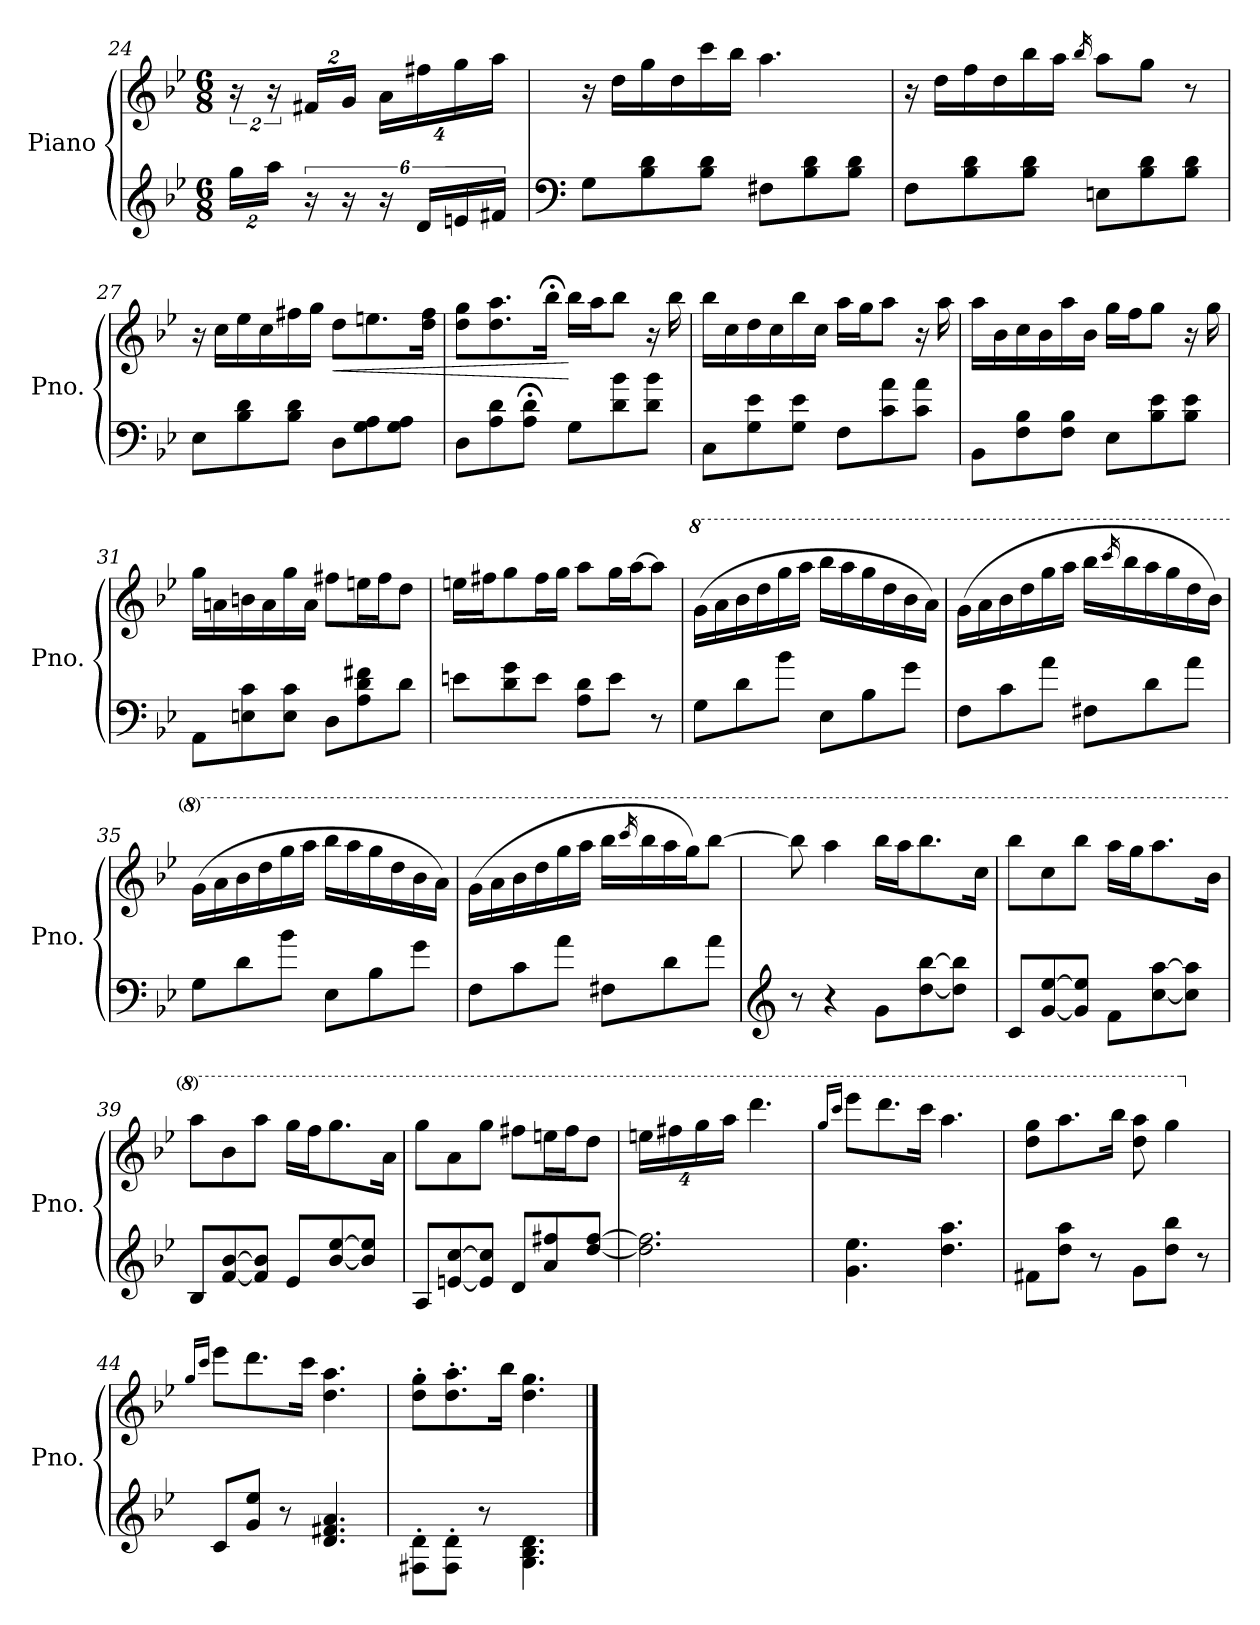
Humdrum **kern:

**kern	**kern	**dynam
*part1	*part1	*part1
*staff2	*staff1	*staff1/2
*I"Piano	*	*
*I'Pno.	*	*
*clefG2	*clefG2	*
*k[b-e-]	*k[b-e-]	*
*M6/8	*M6/8	*
=24	=24	=24
32%3gg\L	32%3r	.
32%3aa\J	32%3r	.
32%3r	32%3f#X/L	.
32%3r	32%3g/J	.
32%3r	32%3a\L	.
32%3d/L	32%3ff#X\	.
32%3en/	32%3gg\	.
32%3f#X/J	32%3aa\J	.
!!LO:LB:g=z
=25	=25	=25
*clefF4	*	*
8G\L	16r	.
.	16dd\LL	.
8B-\ 8d\	16gg\	.
.	16dd\	.
8B-\ 8d\J	16ccc\	.
.	16bb-\JJ	.
8F#X\L	4.aa\	.
8B-\ 8d\	.	.
8B-\ 8d\J	.	.
=26	=26	=26
8F\L	16r	.
.	16dd\LL	.
8B-\ 8d\	16ff\	.
.	16dd\	.
8B-\ 8d\J	16bb-\	.
.	16aa\JJ	.
.	16qbb-/	.
8En\L	8aa\L	.
8B-\ 8d\	8gg\J	.
8B-\ 8d\J	8r	.
=27	=27	=27
8E-\L	16r	.
.	16cc\LL	.
8B-\ 8d\	16ee-\	.
.	16cc\	.
8B-\ 8d\J	16ff#X\	.
.	16gg\JJ	.
!	!	!LO:HP:b
8D\L	8dd\L	<
8G\ 8A\	8.een\	.
8G\ 8A\J	.	.
.	16dd\ 16ff#\Jk	.
=28	=28	=28
8D\L	8dd\ 8gg\L	.
8A\ 8d\	8.dd\ 8.aa\	.
8A\;< 8d\;<J	.	.
.	16bb-;<\Jk	.
8G\L	16bb-\LL	[
.	16aa\J	.
8d\ 8b-\	8bb-\J	.
8d\ 8b-\J	16r	.
.	16bb-\	.
!!LO:LB:g=z
=29	=29	=29
8C\L	16bb-\LL	.
.	16cc\	.
8G\ 8e-\	16dd\	.
.	16cc\	.
8G\ 8e-\J	16bb-\	.
.	16cc\JJ	.
8F\L	16aa\LL	.
.	16gg\J	.
8c\ 8a\	8aa\J	.
8c\ 8a\J	16r	.
.	16aa\	.
=30	=30	=30
8BB-\L	16aa\LL	.
.	16b-\	.
8F\ 8B-\	16cc\	.
.	16b-\	.
8F\ 8B-\J	16aa\	.
.	16b-\JJ	.
8E-\L	16gg\LL	.
.	16ff\J	.
8B-\ 8e-\	8gg\J	.
8B-\ 8e-\J	16r	.
.	16gg\	.
=31	=31	=31
8AA\L	16gg\LL	.
.	16an\	.
8En\ 8c\	16bn\	.
.	16a\	.
8E\ 8c\J	16gg\	.
.	16a\JJ	.
8D\L	8ff#X\L	.
8A\ 8d\ 8f#X\	16een\L	.
.	16ff#\J	.
8d\J	8dd\J	.
=32	=32	=32
8en\L	16een\LL	.
.	16ff#X\J	.
8d\ 8g\	8gg\	.
8e\J	16ff#\L	.
.	16gg\JJ	.
8A\ 8d\L	8aa\L	.
8e\J	16gg\L	.
.	[16aa\J	.
8r	8aa\J]	.
!!LO:LB:g=z
=33	=33	=33
*	*8va	*
8G\L	(>16gg\LL	.
.	16aa\	.
8d\	16bb-\	.
.	16ddd\	.
8b-\J	16ggg\	.
.	16aaa\JJ	.
8E-\L	16bbb-\LL	.
.	16aaa\	.
8B-\	16ggg\	.
.	16ddd\	.
8g\J	16bb-\	.
.	16aa\JJ)	.
=34	=34	=34
8F\L	(>16gg\LL	.
.	16aa\	.
8c\	16bb-\	.
.	16ddd\	.
8a\J	16ggg\	.
.	16aaa\JJ	.
8F#X\L	16bbb-\LL	.
.	16qcccc/	.
.	16bbb-\	.
8d\	16aaa\	.
.	16ggg\	.
8a\J	16ddd\	.
.	16bb-\JJ)	.
=35	=35	=35
8G\L	(>16gg\LL	.
.	16aa\	.
8d\	16bb-\	.
.	16ddd\	.
8b-\J	16ggg\	.
.	16aaa\JJ	.
8E-\L	16bbb-\LL	.
.	16aaa\	.
8B-\	16ggg\	.
.	16ddd\	.
8g\J	16bb-\	.
.	16aa\JJ)	.
!!LO:PB:g=z
=36	=36	=36
8F\L	(>16gg\LL	.
.	16aa\	.
8c\	16bb-\	.
.	16ddd\	.
8a\J	16ggg\	.
.	16aaa\JJ	.
8F#X\L	16bbb-\LL	.
.	16qcccc/	.
.	16bbb-\	.
8d\	16aaa\	.
.	16ggg\J)	.
8a\J	[8bbb-\J	.
=37	=37	=37
*clefG2	*	*
8r	8bbb-\]	.
4r	4aaa\	.
8g\L	16bbb-\LL	.
.	16aaa\J	.
[8dd\ [8bb-\	8.bbb-\	.
8dd\] 8bb-\]J	.	.
.	16ccc\Jk	.
=38	=38	=38
8c/L	8bbb-\L	.
[8g/ [8ee-/	8ccc\	.
8g/] 8ee-/]J	8bbb-\J	.
8f\L	16aaa\LL	.
.	16ggg\J	.
[8cc\ [8aa\	8.aaa\	.
8cc\] 8aa\]J	.	.
.	16bb-\Jk	.
=39	=39	=39
8B-/L	8aaa\L	.
[8f/ [8b-/	8bb-\	.
8f/] 8b-/]J	8aaa\J	.
8e-/L	16ggg\LL	.
.	16fff\J	.
[8b-/ [8ee-/	8.ggg\	.
8b-/] 8ee-/]J	.	.
.	16aa\Jk	.
!!LO:LB:g=z
=40	=40	=40
8A/L	8ggg\L	.
[8en/ [8cc/	8aa\	.
8e/] 8cc/]J	8ggg\J	.
8d/L	8fff#X\L	.
8a/ 8ff#X/	16eeen\L	.
.	16fff#\J	.
[8dd/ [8ff#/J	8ddd\J	.
=41	=41	=41
*	*Xbrackettup	*
2.dd\] 2.ff#\]	32%3eeen\L	.
.	32%3fff#X\	.
.	32%3ggg\	.
.	32%3aaa\J	.
.	4.dddd\	.
=42	=42	=42
.	16qggg/LL	.
.	16qcccc/JJ	.
4.g\ 4.ee-\	8eeee-\L	.
.	8.dddd\	.
.	16cccc\Jk	.
4.dd\ 4.aa\	4.aaa\	.
=43	=43	=43
8f#X\L	8ddd\ 8ggg\L	.
8dd\ 8aa\J	8.aaa\	.
8r	.	.
.	16bbb-\Jk	.
8g\L	8ddd\ 8aaa\	.
8dd\ 8bb-\J	4ggg\	.
8r	.	.
=44	=44	=44
*	*X8va	*
.	16qgg/LL	.
.	16qccc/JJ	.
8c/L	8eee-\L	.
8g/ 8ee-/J	8.ddd\	.
8r	.	.
.	16ccc\Jk	.
4.d/ 4.f#X/ 4.a/	4.dd\ 4.aa\	.
!!LO:LB:g=z
=45	=45	=45
8F#X\' 8d\'L	8dd\' 8gg\'L	.
8F#\' 8d\'J	8.dd\' 8.aa\'	.
8r	.	.
.	16bb-\Jk	.
4.G\ 4.B-\ 4.d\	4.dd\ 4.gg\	.
==	==	==
*-	*-	*-
